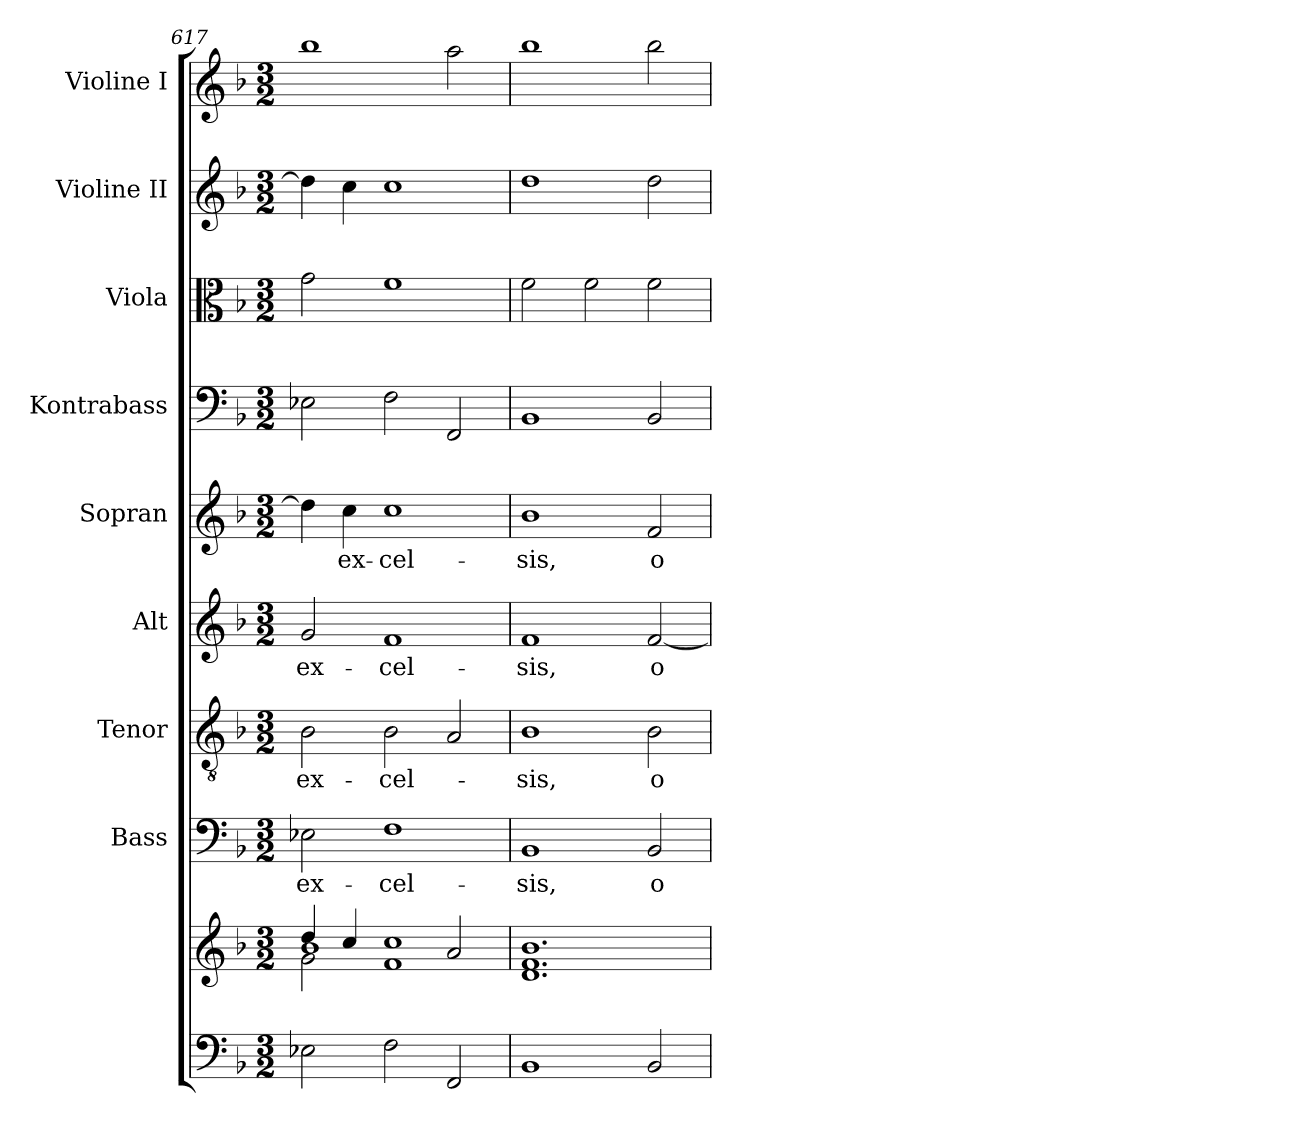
**kern	**kern	**kern	**text	**kern	**text	**kern	**text	**kern	**text	**kern	**kern	**kern	**kern
*part9	*part9	*part8	*part8	*part7	*part7	*part6	*part6	*part5	*part5	*part4	*part3	*part2	*part1
*staff10	*staff9	*staff8	*staff8	*staff7	*staff7	*staff6	*staff6	*staff5	*staff5	*staff4	*staff3	*staff2	*staff1
*	*	*I"Bass	*	*I"Tenor	*	*I"Alt	*	*I"Sopran	*	*I"Kontrabass	*I"Viola	*I"Violine II	*I"Violine I
*	*	*I'B.	*	*I'T.	*	*I'A.	*	*I'S.	*	*I'Kb.	*I'Vla.	*I'Vl. II	*I'Vl. I
!!LO:PB:g=z
*clefF4	*clefG2	*clefF4	*	*clefGv2	*	*clefG2	*	*clefG2	*	*clefF4	*clefC3	*clefG2	*clefG2
*	*	*	*	*	*	*	*	*	*	*ITrd7c12	*	*	*
*k[b-]	*k[b-]	*k[b-]	*	*k[b-]	*	*k[b-]	*	*k[b-]	*	*k[b-]	*k[b-]	*k[b-]	*k[b-]
*F:	*F:	*F:	*	*F:	*	*F:	*	*F:	*	*F:	*F:	*F:	*F:
*M3/2	*M3/2	*M3/2	*	*M3/2	*	*M3/2	*	*M3/2	*	*M3/2	*M3/2	*M3/2	*M3/2
=617	=617	=617	=617	=617	=617	=617	=617	=617	=617	=617	=617	=617	=617
*	*^	*	*	*	*	*	*	*	*	*	*	*	*
*	*	*^	*	*	*	*	*	*	*	*	*	*	*	*
!	!	!	!	!	!LO:LY:b	!	!LO:LY:b	!	!LO:LY:b	!	!	!	!	!	!
2E-X\	4dd/	2g\	1b-	2E-X\	ex-	2B-\	ex-	2g/	ex-	4dd\]	.	2EE-X\	2g\	4dd\]	1bb-
!	!	!	!	!	!	!	!	!	!	!	!LO:LY:b	!	!	!	!
.	4cc/	.	.	.	.	.	.	.	.	4cc\	ex-	.	.	4cc\	.
!	!	!	!	!	!LO:LY:b	!	!LO:LY:b	!	!LO:LY:b	!	!LO:LY:b	!	!	!	!
2F\	1cc	1f	.	1F	-cel-	2B-\	-cel-	1f	-cel-	1cc	-cel-	2FF\	1f	1cc	.
2FF/	.	.	2a/	.	.	2A/	.	.	.	.	.	2FFF/	.	.	2aa\
=618	=618	=618	=618	=618	=618	=618	=618	=618	=618	=618	=618	=618	=618	=618	=618
!	!	!	!	!	!LO:LY:b	!	!LO:LY:b	!	!LO:LY:b	!	!LO:LY:b	!	!	!	!
*	*v	*v	*v	*	*	*	*	*	*	*	*	*	*	*	*
1BB-	1.d 1.f 1.b-	1BB-	-sis,	1B-	-sis,	1f	-sis,	1b-	-sis,	1BBB-	2f\	1dd	1bb-
.	.	.	.	.	.	.	.	.	.	.	2f\	.	.
!	!	!	!LO:LY:b	!	!LO:LY:b	!	!LO:LY:b	!	!LO:LY:b	!	!	!	!
2BB-/	.	2BB-/	o-	2B-\	o-	[2f/	o-	2f/	o-	2BBB-/	2f\	2dd\	2bb-\
=	=	=	=	=	=	=	=	=	=	=	=	=	=
*-	*-	*-	*-	*-	*-	*-	*-	*-	*-	*-	*-	*-	*-
